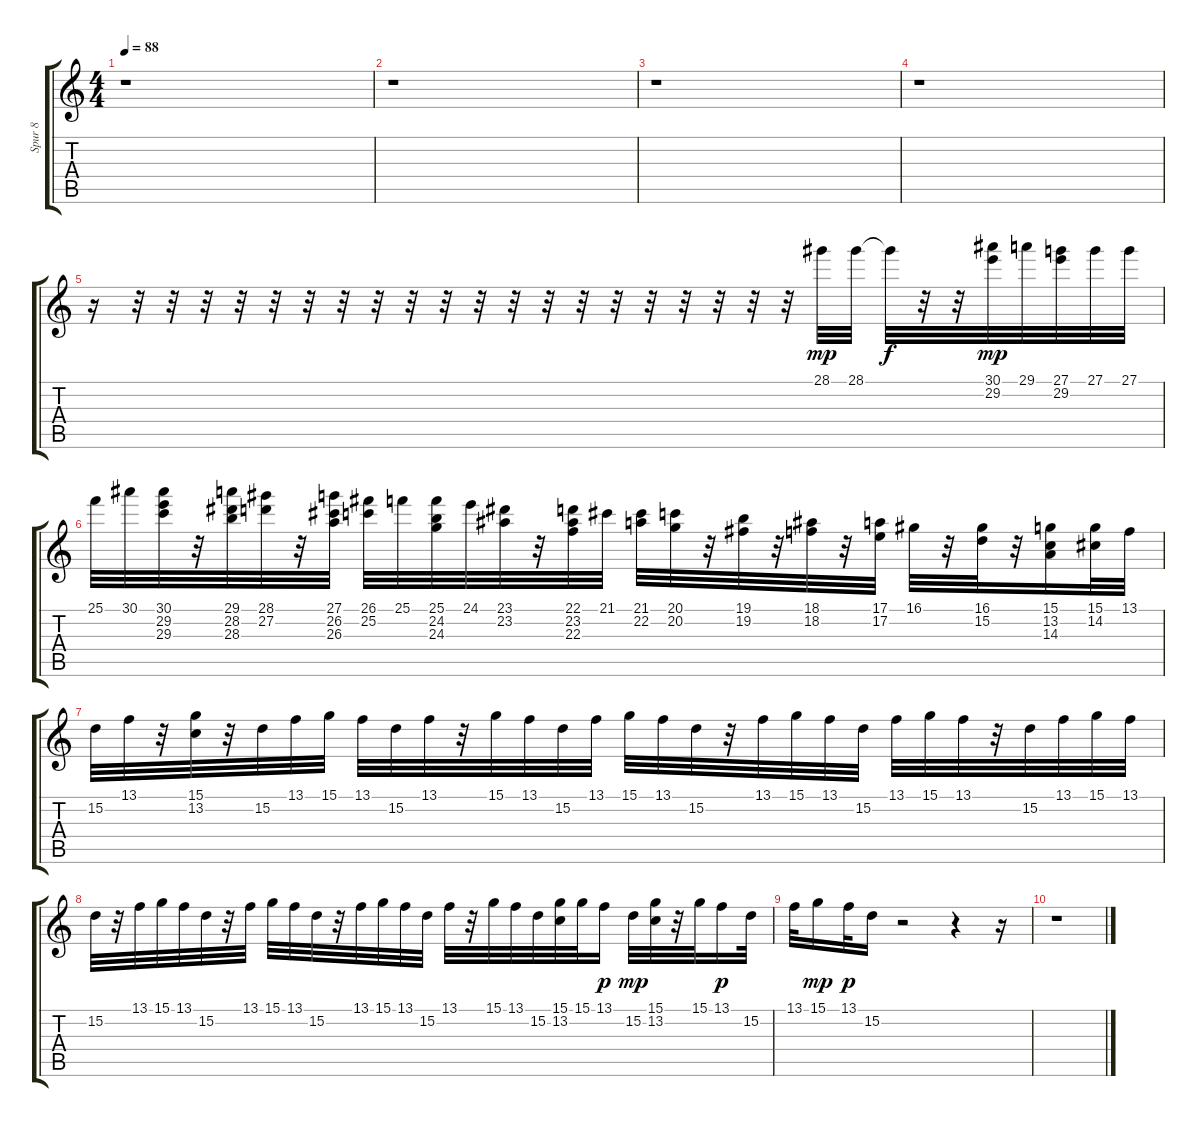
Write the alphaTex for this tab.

\track ("Spur 8" "Spur 8") {instrument lead8bassandlead}
\staff {score tabs}
\tuning (E4 B3 G3 D3 A2 E2) {hide}
\ts (4 4)
\tempo 88
\clef g2
\ks c
r.1{dy pp} |
r.1 |
r.1 |
r.1 |
r.16 r.32 r.32 r.32 r.32 r.32 r.32 r.32 r.32 r.32 r.32 r.32 r.32 r.32 r.32 r.32 r.32 r.32 r.32 r.32 r.32 28.1.32{dy mp} 28.1.32 28.1{t}.32{dy f} r.32 r.32 (30.1 29.2).32{dy mp} 29.1.32 (27.1 29.2).32 27.1.32 27.1.32 |
25.1.32 30.1.32 (30.1 29.2 29.3).32 r.32 (29.1 28.2 28.3).32 (28.1 27.2).32 r.32 (27.1 26.2 26.3).32 (26.1 25.2).32 25.1.32 (25.1 24.2 24.3).32 24.1.32 (23.1 23.2).32 r.32 (22.1 23.2 22.3).32 21.1.32 (21.1 22.2).32 (20.1 20.2).32 r.32 (19.1 19.2).32 r.32 (18.1 18.2).32 r.32 (17.1 17.2).32 16.1.32 r.32 (16.1 15.2).32 r.32 (15.1 13.2 14.3).16 (15.1 14.2).32 13.1.32 |
15.2.32 13.1.32 r.32 (15.1 13.2).32 r.32 15.2.32 13.1.32 15.1.32 13.1.32 15.2.32 13.1.32 r.32 15.1.32 13.1.32 15.2.32 13.1.32 15.1.32 13.1.32 15.2.32 r.32 13.1.32 15.1.32 13.1.32 15.2.32 13.1.32 15.1.32 13.1.32 r.32 15.2.32 13.1.32 15.1.32 13.1.32 |
15.2.32 r.32 13.1.32 15.1.32 13.1.32 15.2.32 r.32 13.1.32 15.1.32 13.1.32 15.2.32 r.32 13.1.32 15.1.32 13.1.32 15.2.32 13.1.32 r.32 15.1.32 13.1.32 15.2.32 (15.1 13.2).32 15.1.32 13.1.16{dy p} 15.2.32{dy mp} (15.1 13.2).32 r.32 15.1.32 13.1.16{dy p} 15.2.32 |
13.1.32 15.1.16{dy mp} 13.1.32{dy p} 15.2.16 r.2 r.4 r.16 |
r.1
